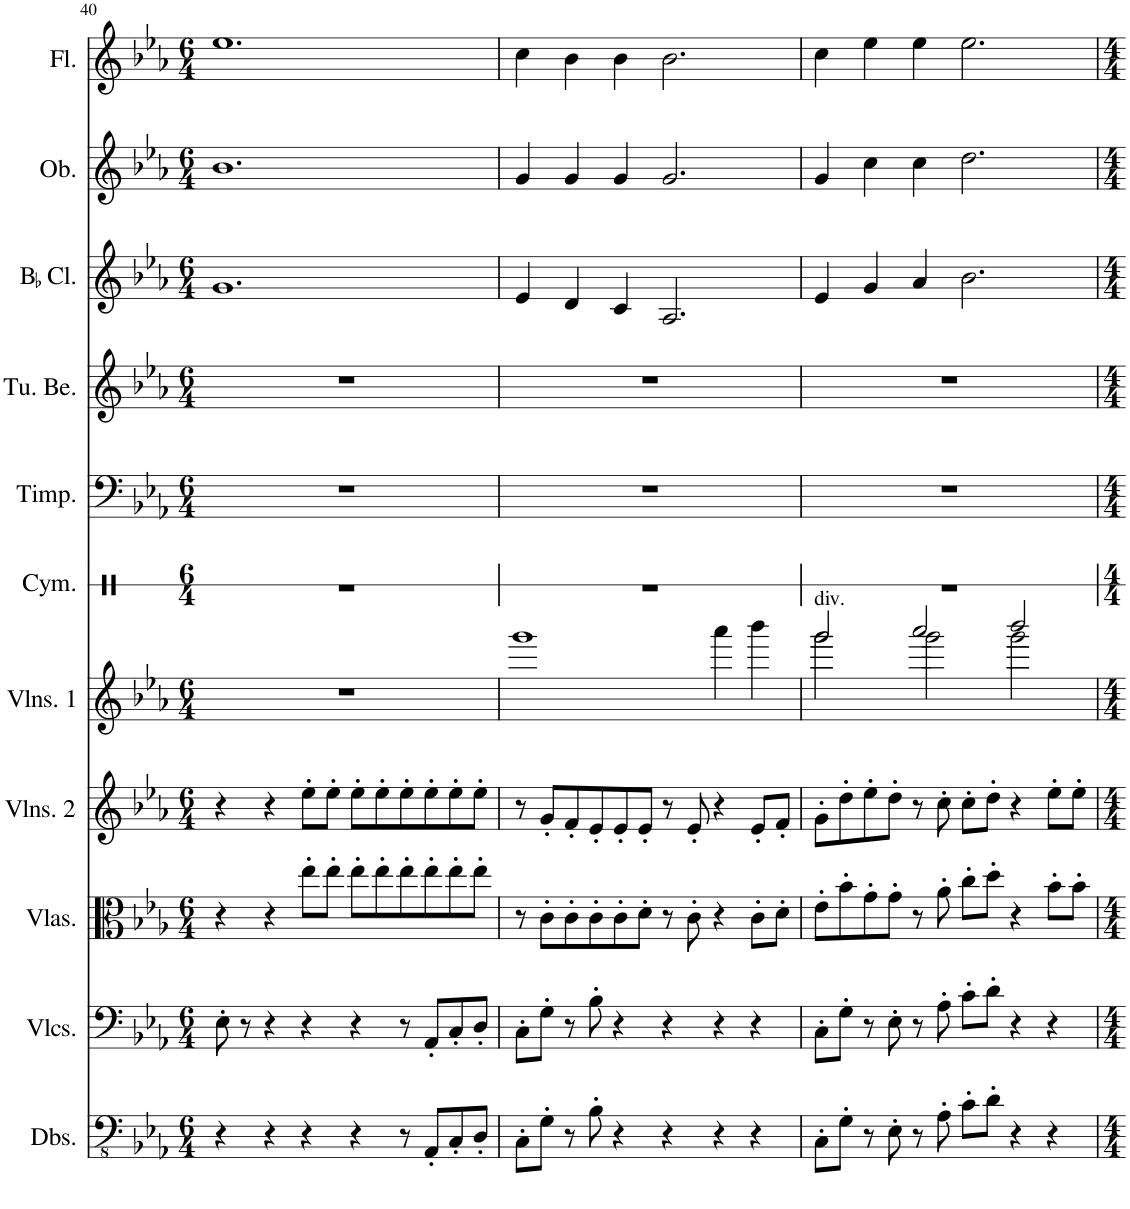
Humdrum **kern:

**kern	**kern	**kern	**kern	**kern	**kern	**kern	**kern	**kern	**kern	**kern
*part11	*part10	*part9	*part8	*part7	*part6	*part5	*part4	*part3	*part2	*part1
*staff11	*staff10	*staff9	*staff8	*staff7	*staff6	*staff5	*staff4	*staff3	*staff2	*staff1
*I"Double Basses	*I"Violoncellos	*I"Violas	*I"Violins 2	*I"Violins 1	*I"Cymbal	*I"Timpani	*I"Tubular Bells	*I"BaccidentalFlat Clarinet	*I"Oboe	*I"Flute
*I'Dbs.	*I'Vlcs.	*I'Vlas.	*I'Vlns. 2	*I'Vlns. 1	*I'Cym.	*I'Timp.	*I'Tu. Be.	*I'BaccidentalFlat Cl.	*I'Ob.	*I'Fl.
!!LO:PB:g=z
*clefFv4	*clefF4	*clefC3	*clefG2	*clefG2	*clefX	*clefF4	*clefG2	*clefG2	*clefG2	*clefG2
*	*	*	*	*	*	*	*	*ITrd1c2	*	*
*k[b-e-a-]	*k[b-e-a-]	*k[b-e-a-]	*k[b-e-a-]	*k[b-e-a-]	*k[]	*k[b-e-a-]	*k[b-e-a-]	*k[b-e-a-]	*k[b-e-a-]	*k[b-e-a-]
*M6/4	*M6/4	*M6/4	*M6/4	*M6/4	*M6/4	*M6/4	*M6/4	*M6/4	*M6/4	*M6/4
=40	=40	=40	=40	=40	=40	=40	=40	=40	=40	=40
4r	8E-'\	4r	4r	1.r	1.r	1.r	1.r	1.g	1.b-	1.ee-
.	8r	.	.	.	.	.	.	.	.	.
4r	4r	4r	4r	.	.	.	.	.	.	.
4r	4r	8ee-'\L	8ee-'\L	.	.	.	.	.	.	.
.	.	8ee-'\J	8ee-'\J	.	.	.	.	.	.	.
4r	4r	8ee-'\L	8ee-'\L	.	.	.	.	.	.	.
.	.	8ee-'\	8ee-'\	.	.	.	.	.	.	.
8r	8r	8ee-'\	8ee-'\	.	.	.	.	.	.	.
8AAA-'/L	8AA-'/L	8ee-'\	8ee-'\	.	.	.	.	.	.	.
8CC'/	8C'/	8ee-'\	8ee-'\	.	.	.	.	.	.	.
8DD'/J	8D'/J	8ee-'\J	8ee-'\J	.	.	.	.	.	.	.
=41	=41	=41	=41	=41	=41	=41	=41	=41	=41	=41
8CC'\L	8C'\L	8r	8r	1ggg	1.r	1.r	1.r	4e-/	4g/	4cc\
8GG'\J	8G'\J	8c'\L	8g'/L	.	.	.	.	.	.	.
8r	8r	8c'\	8f'/	.	.	.	.	4d/	4g/	4b-\
8BB-'\	8B-'\	8c'\	8e-'/	.	.	.	.	.	.	.
4r	4r	8c'\	8e-'/	.	.	.	.	4c/	4g/	4b-\
.	.	8d'\J	8e-'/J	.	.	.	.	.	.	.
4r	4r	8r	8r	.	.	.	.	2.A-/	2.g/	2.b-\
.	.	8c'\	8e-'/	.	.	.	.	.	.	.
4r	4r	4r	4r	4aaa-\	.	.	.	.	.	.
4r	4r	8c'\L	8e-'/L	4bbb-\	.	.	.	.	.	.
.	.	8d'\J	8f'/J	.	.	.	.	.	.	.
=42	=42	=42	=42	=42	=42	=42	=42	=42	=42	=42
*	*	*	*	*^	*	*	*	*	*	*
!	!	!	!	!LO:TX:a:t=div.	!	!	!	!	!	!	!
8CC'\L	8C'\L	8e-'\L	8g'\L	2ggg/	2ggg\	1.r	1.r	1.r	4e-/	4g/	4cc\
8GG'\J	8G'\J	8b-'\	8dd'\	.	.	.	.	.	.	.	.
8r	8r	8g'\	8ee-'\	.	.	.	.	.	4g/	4cc\	4ee-\
8EE-'\	8E-'\	8g'\J	8dd'\J	.	.	.	.	.	.	.	.
8r	8r	8r	8r	2aaa-/	2ggg\	.	.	.	4a-/	4cc\	4ee-\
8AA-'\	8A-'\	8a-'\	8cc'\	.	.	.	.	.	.	.	.
8C'\L	8c'\L	8cc'\L	8cc'\L	.	.	.	.	.	2.b-\	2.dd\	2.ee-\
8D'\J	8d'\J	8dd'\J	8dd'\J	.	.	.	.	.	.	.	.
4r	4r	4r	4r	2bbb-/	2ggg\	.	.	.	.	.	.
4r	4r	8b-'\L	8ee-'\L	.	.	.	.	.	.	.	.
.	.	8b-'\J	8ee-'\J	.	.	.	.	.	.	.	.
*	*	*	*	*v	*v	*	*	*	*	*	*
=	=	=	=	=	=	=	=	=	=	=
*-	*-	*-	*-	*-	*-	*-	*-	*-	*-	*-
